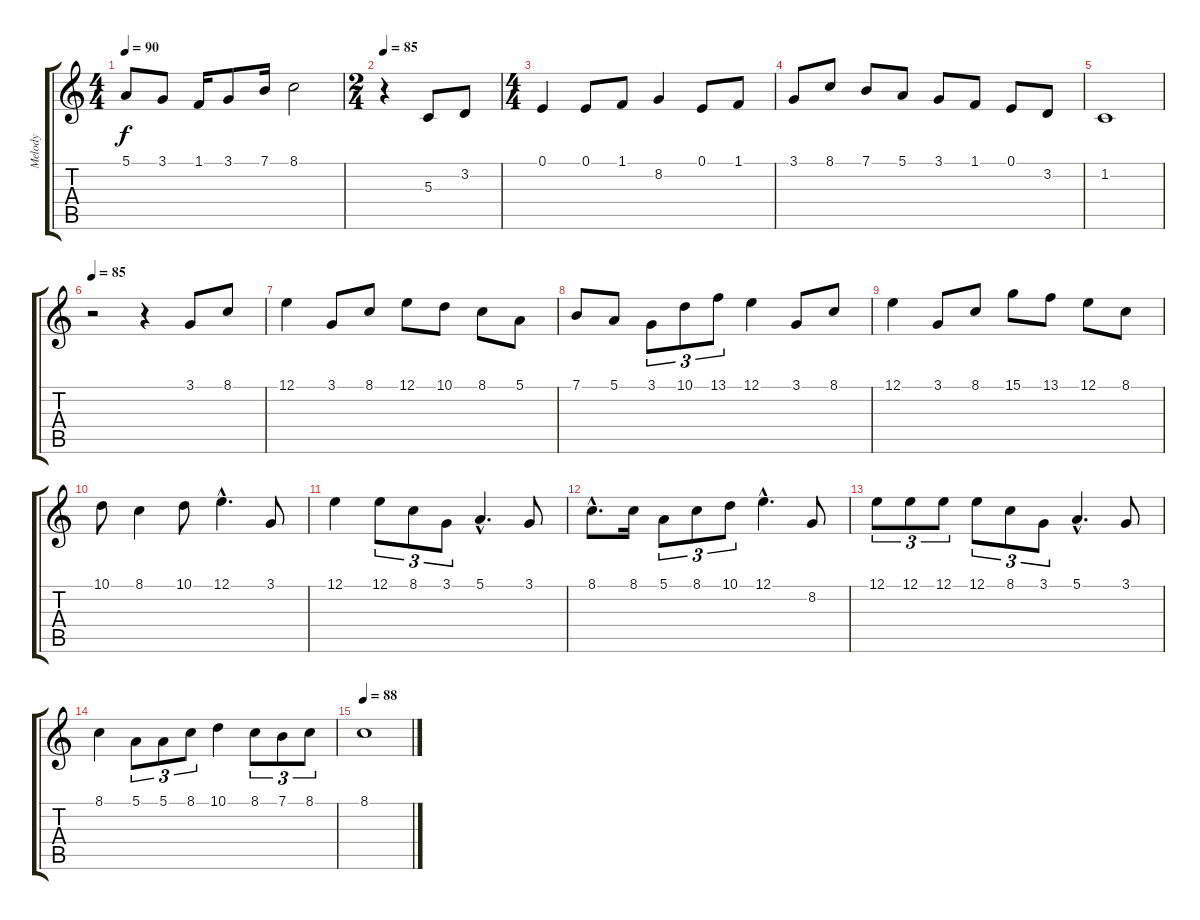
\track ("Melody" "Melody") {instrument musicbox}
\staff {score tabs}
\tuning (E4 B3 G3 D3 A2 E2) {hide}
\ts (4 4)
\tempo 90
\clef g2
\ks c
5.1.8{dy f} 3.1.8 1.1.16 3.1.8 7.1.16 8.1.2 |
\ts (2 4)
\tempo 85
r.4 5.3.8 3.2.8 |
\ts (4 4)
0.1.4 0.1.8 1.1.8 8.2.4 0.1.8 1.1.8 |
3.1.8 8.1.8 7.1.8 5.1.8 3.1.8 1.1.8 0.1.8 3.2.8 |
1.2.1 |
\tempo 85
r.2 r.4 3.1.8 8.1.8 |
12.1.4 3.1.8 8.1.8 12.1.8 10.1.8 8.1.8 5.1.8 |
7.1.8 5.1.8 3.1.8{tu (3 2)} 10.1.8{tu (3 2)} 13.1.8{tu (3 2)} 12.1.4 3.1.8 8.1.8 |
12.1.4 3.1.8 8.1.8 15.1.8 13.1.8 12.1.8 8.1.8 |
10.1.8 8.1.4 10.1.8 12.1{hac}.4{d} 3.1.8 |
12.1.4 12.1.8{tu (3 2)} 8.1.8{tu (3 2)} 3.1.8{tu (3 2)} 5.1{hac}.4{d} 3.1.8 |
8.1{hac}.8{d} 8.1.16 5.1.8{tu (3 2)} 8.1.8{tu (3 2)} 10.1.8{tu (3 2)} 12.1{hac}.4{d} 8.2.8 |
12.1.8{tu (3 2)} 12.1.8{tu (3 2)} 12.1.8{tu (3 2)} 12.1.8{tu (3 2)} 8.1.8{tu (3 2)} 3.1.8{tu (3 2)} 5.1{hac}.4{d} 3.1.8 |
8.1.4 5.1.8{tu (3 2)} 5.1.8{tu (3 2)} 8.1.8{tu (3 2)} 10.1.4 8.1.8{tu (3 2)} 7.1.8{tu (3 2)} 8.1.8{tu (3 2)} |
\tempo 88
8.1.1
